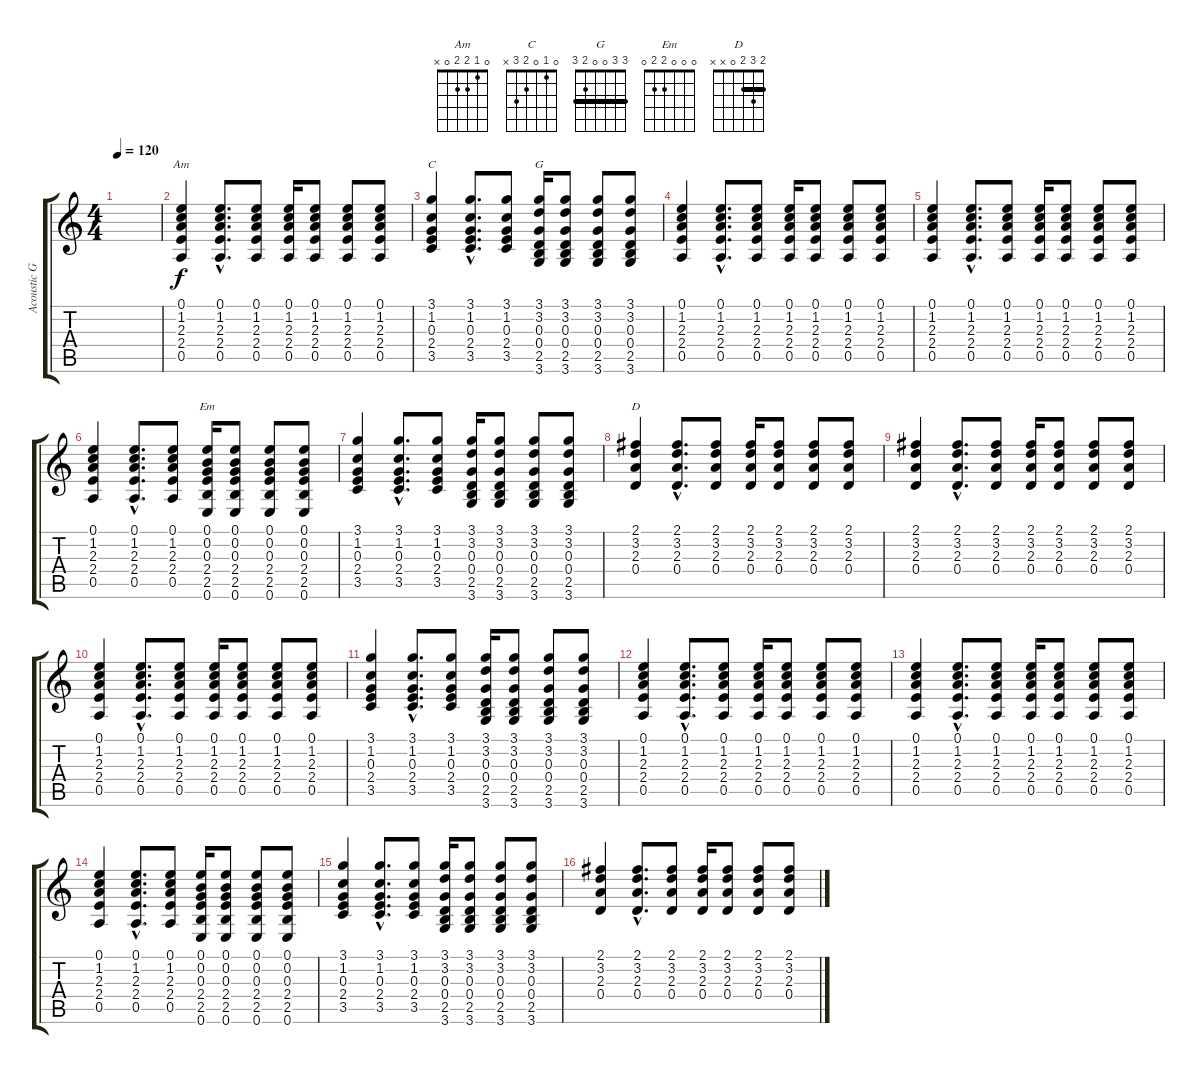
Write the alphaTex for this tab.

\track ("Acoustic Guitar" "Acoustic G") {instrument acousticguitarsteel}
\staff {score tabs}
\tuning (E4 B3 G3 D3 A2 E2) {hide}
\chord ("Am" 0 1 2 2 0 x)
\chord ("C" 0 1 0 2 3 x)
\chord ("G" 3 3 0 0 2 3) {barre 3}
\chord ("Em" 0 0 0 2 2 0)
\chord ("D" 2 3 2 0 x x) {barre 2}
\ts (4 4)
\tempo 120
\clef g2
\ks c
|
(0.1 1.2 2.3 2.4 0.5).4{ch "Am"} (0.1{hac} 1.2{hac} 2.3{hac} 2.4{hac} 0.5{hac}).8{d} (0.1 1.2 2.3 2.4 0.5).8 (0.1 1.2 2.3 2.4 0.5).16 (0.1 1.2 2.3 2.4 0.5).8 (0.1 1.2 2.3 2.4 0.5).8 (0.1 1.2 2.3 2.4 0.5).8 |
(3.1 1.2 0.3 2.4 3.5).4{ch "C"} (3.1{hac} 1.2{hac} 0.3{hac} 2.4{hac} 3.5{hac}).8{d} (3.1 1.2 0.3 2.4 3.5).8 (3.1 3.2 0.3 0.4 2.5 3.6).16{ch "G"} (3.1 3.2 0.3 0.4 2.5 3.6).8 (3.1 3.2 0.3 0.4 2.5 3.6).8 (3.1 3.2 0.3 0.4 2.5 3.6).8 |
(0.1 1.2 2.3 2.4 0.5).4 (0.1{hac} 1.2{hac} 2.3{hac} 2.4{hac} 0.5{hac}).8{d} (0.1 1.2 2.3 2.4 0.5).8 (0.1 1.2 2.3 2.4 0.5).16 (0.1 1.2 2.3 2.4 0.5).8 (0.1 1.2 2.3 2.4 0.5).8 (0.1 1.2 2.3 2.4 0.5).8 |
(0.1 1.2 2.3 2.4 0.5).4 (0.1{hac} 1.2{hac} 2.3{hac} 2.4{hac} 0.5{hac}).8{d} (0.1 1.2 2.3 2.4 0.5).8 (0.1 1.2 2.3 2.4 0.5).16 (0.1 1.2 2.3 2.4 0.5).8 (0.1 1.2 2.3 2.4 0.5).8 (0.1 1.2 2.3 2.4 0.5).8 |
(0.1 1.2 2.3 2.4 0.5).4 (0.1{hac} 1.2{hac} 2.3{hac} 2.4{hac} 0.5{hac}).8{d} (0.1 1.2 2.3 2.4 0.5).8 (0.1 0.2 0.3 2.4 2.5 0.6).16{ch "Em"} (0.1 0.2 0.3 2.4 2.5 0.6).8 (0.1 0.2 0.3 2.4 2.5 0.6).8 (0.1 0.2 0.3 2.4 2.5 0.6).8 |
(3.1 1.2 0.3 2.4 3.5).4 (3.1{hac} 1.2{hac} 0.3{hac} 2.4{hac} 3.5{hac}).8{d} (3.1 1.2 0.3 2.4 3.5).8 (3.1 3.2 0.3 0.4 2.5 3.6).16 (3.1 3.2 0.3 0.4 2.5 3.6).8 (3.1 3.2 0.3 0.4 2.5 3.6).8 (3.1 3.2 0.3 0.4 2.5 3.6).8 |
(2.1 3.2 2.3 0.4).4{ch "D"} (2.1{hac} 3.2{hac} 2.3{hac} 0.4{hac}).8{d} (2.1 3.2 2.3 0.4).8 (2.1 3.2 2.3 0.4).16 (2.1 3.2 2.3 0.4).8 (2.1 3.2 2.3 0.4).8 (2.1 3.2 2.3 0.4).8 |
(2.1 3.2 2.3 0.4).4 (2.1{hac} 3.2{hac} 2.3{hac} 0.4{hac}).8{d} (2.1 3.2 2.3 0.4).8 (2.1 3.2 2.3 0.4).16 (2.1 3.2 2.3 0.4).8 (2.1 3.2 2.3 0.4).8 (2.1 3.2 2.3 0.4).8 |
(0.1 1.2 2.3 2.4 0.5).4 (0.1{hac} 1.2{hac} 2.3{hac} 2.4{hac} 0.5{hac}).8{d} (0.1 1.2 2.3 2.4 0.5).8 (0.1 1.2 2.3 2.4 0.5).16 (0.1 1.2 2.3 2.4 0.5).8 (0.1 1.2 2.3 2.4 0.5).8 (0.1 1.2 2.3 2.4 0.5).8 |
(3.1 1.2 0.3 2.4 3.5).4 (3.1{hac} 1.2{hac} 0.3{hac} 2.4{hac} 3.5{hac}).8{d} (3.1 1.2 0.3 2.4 3.5).8 (3.1 3.2 0.3 0.4 2.5 3.6).16 (3.1 3.2 0.3 0.4 2.5 3.6).8 (3.1 3.2 0.3 0.4 2.5 3.6).8 (3.1 3.2 0.3 0.4 2.5 3.6).8 |
(0.1 1.2 2.3 2.4 0.5).4 (0.1{hac} 1.2{hac} 2.3{hac} 2.4{hac} 0.5{hac}).8{d} (0.1 1.2 2.3 2.4 0.5).8 (0.1 1.2 2.3 2.4 0.5).16 (0.1 1.2 2.3 2.4 0.5).8 (0.1 1.2 2.3 2.4 0.5).8 (0.1 1.2 2.3 2.4 0.5).8 |
(0.1 1.2 2.3 2.4 0.5).4 (0.1{hac} 1.2{hac} 2.3{hac} 2.4{hac} 0.5{hac}).8{d} (0.1 1.2 2.3 2.4 0.5).8 (0.1 1.2 2.3 2.4 0.5).16 (0.1 1.2 2.3 2.4 0.5).8 (0.1 1.2 2.3 2.4 0.5).8 (0.1 1.2 2.3 2.4 0.5).8 |
(0.1 1.2 2.3 2.4 0.5).4 (0.1{hac} 1.2{hac} 2.3{hac} 2.4{hac} 0.5{hac}).8{d} (0.1 1.2 2.3 2.4 0.5).8 (0.1 0.2 0.3 2.4 2.5 0.6).16 (0.1 0.2 0.3 2.4 2.5 0.6).8 (0.1 0.2 0.3 2.4 2.5 0.6).8 (0.1 0.2 0.3 2.4 2.5 0.6).8 |
(3.1 1.2 0.3 2.4 3.5).4 (3.1{hac} 1.2{hac} 0.3{hac} 2.4{hac} 3.5{hac}).8{d} (3.1 1.2 0.3 2.4 3.5).8 (3.1 3.2 0.3 0.4 2.5 3.6).16 (3.1 3.2 0.3 0.4 2.5 3.6).8 (3.1 3.2 0.3 0.4 2.5 3.6).8 (3.1 3.2 0.3 0.4 2.5 3.6).8 |
(2.1 3.2 2.3 0.4).4 (2.1{hac} 3.2{hac} 2.3{hac} 0.4{hac}).8{d} (2.1 3.2 2.3 0.4).8 (2.1 3.2 2.3 0.4).16 (2.1 3.2 2.3 0.4).8 (2.1 3.2 2.3 0.4).8 (2.1 3.2 2.3 0.4).8
